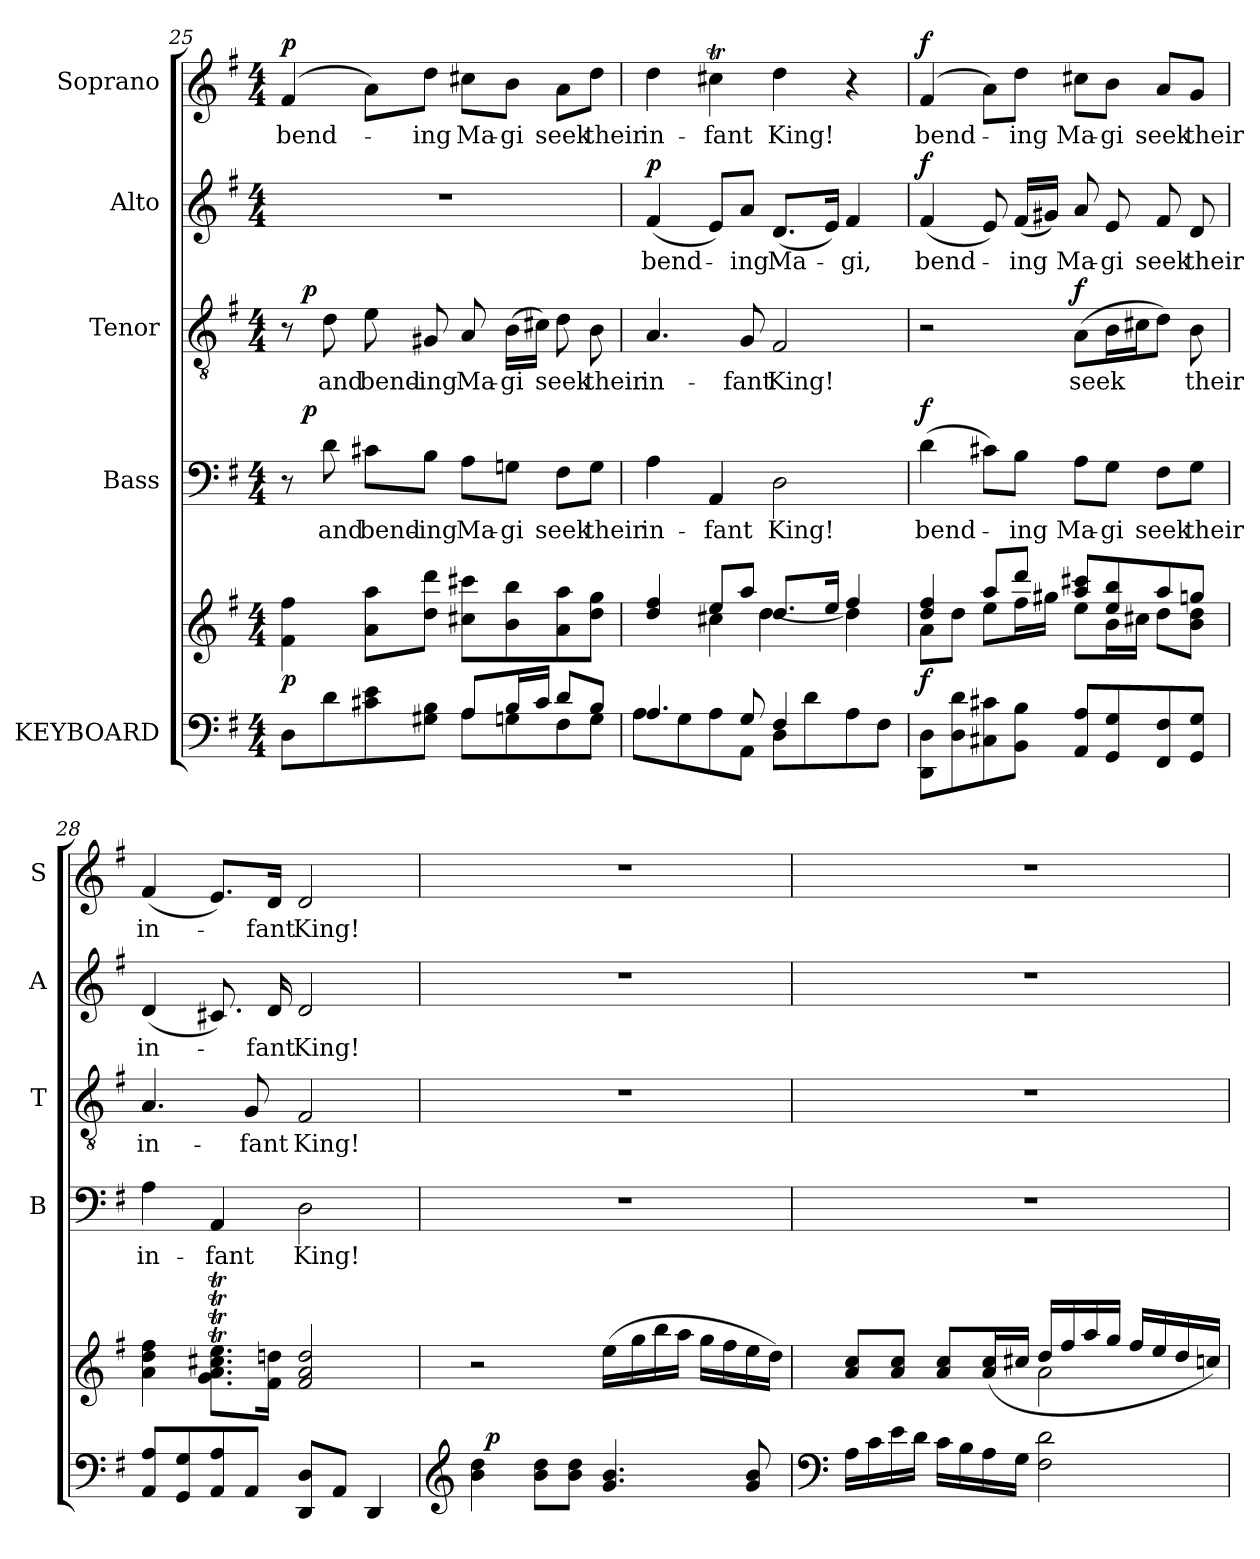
**kern	**kern	**dynam	**kern	**text	**dynam	**kern	**text	**dynam	**kern	**text	**dynam	**kern	**text	**dynam
*part5	*part5	*part5	*part4	*part4	*part4	*part3	*part3	*part3	*part2	*part2	*part2	*part1	*part1	*part1
*staff6	*staff5	*staff5/6	*staff4	*staff4	*staff4	*staff3	*staff3	*staff3	*staff2	*staff2	*staff2	*staff1	*staff1	*staff1
*I"KEYBOARD	*	*	*I"Bass	*	*	*I"Tenor	*	*	*I"Alto	*	*	*I"Soprano	*	*
*	*	*	*I'B	*	*	*I'T	*	*	*I'A	*	*	*I'S	*	*
!!LO:PB:g=z
*clefF4	*clefG2	*	*clefF4	*	*	*clefGv2	*	*	*clefG2	*	*	*clefG2	*	*
*k[f#]	*k[f#]	*	*k[f#]	*	*	*k[f#]	*	*	*k[f#]	*	*	*k[f#]	*	*
*G:	*G:	*	*G:	*	*	*G:	*	*	*G:	*	*	*G:	*	*
*M4/4	*M4/4	*	*M4/4	*	*	*M4/4	*	*	*M4/4	*	*	*M4/4	*	*
=25	=25	=25	=25	=25	=25	=25	=25	=25	=25	=25	=25	=25	=25	=25
*^	*	*	*	*	*	*	*	*	*	*	*	*	*	*
!	!	!	!LO:DY:b	!	!	!	!	!	!	!	!	!	!	!	!LO:DY:a
*	*	*	*	*^	*	*	*^	*	*	*	*	*	*	*	*
8D\L	2ryy	4f#\ 4ff#\	p	8r	16ryy	.	.	8r	16ryy	.	.	1r	.	.	(4f#/	bend-	p
!	!	!	!	!	!	!	!LO:DY:a	!	!	!	!LO:DY:a	!	!	!	!	!	!
.	.	.	.	.	2...ryy	.	p	.	2...ryy	.	p	.	.	.	.	.	.
8d\	.	.	.	8d\	.	and	.	8d\	.	and	.	.	.	.	.	.	.
8c#X\ 8e\	.	8a\ 8aa\L	.	8c#X\L	.	bend-	.	8e\	.	bend-	.	.	.	.	8a\L)	.	.
8G#X\ 8B\J	.	8dd\ 8ddd\J	.	8B\J	.	-ing	.	8G#X/	.	-ing	.	.	.	.	8dd\J	-ing	.
8A/L	8A\L	8cc#X\ 8ccc#X\L	.	8A\L	.	Ma-	.	8A/	.	Ma-	.	.	.	.	8cc#X\L	Ma-	.
16B/L	8Gn\	8b\ 8bb\	.	8Gn\J	.	-gi	.	(16B\LL	.	-gi	.	.	.	.	8b\J	-gi	.
16c#/JJ	.	.	.	.	.	.	.	16c#X\JJ)	.	.	.	.	.	.	.	.	.
8d/L	8F#\	8a\ 8aa\	.	8F#\L	.	seek	.	8d\	.	seek	.	.	.	.	8a\L	seek	.
8B/J	8G\J	8dd\ 8gg\J	.	8G\J	.	their	.	8B\	.	their	.	.	.	.	8dd\J	their	.
=26	=26	=26	=26	=26	=26	=26	=26	=26	=26	=26	=26	=26	=26	=26	=26	=26	=26
*	*	*^	*	*	*	*	*	*	*	*	*	*	*	*	*	*	*
!	!	!	!	!	!	!	!	!	!	!	!	!	!	!	!LO:DY:a	!	!	!
*	*	*	*	*	*v	*v	*	*	*	*	*	*	*	*	*	*	*	*
*	*	*	*	*	*	*	*	*v	*v	*	*	*	*	*	*	*	*
4.A/	8A\L	4dd/ 4ff#/	4ryy	.	4A\	in-	.	4.A/	in-	.	(4f#/	bend-	p	4dd\	in-	.
.	8G\	.	.	.	.	.	.	.	.	.	.	.	.	.	.	.
.	8A\	8ee/L	4cc#X\	.	4AA/	-fant	.	.	.	.	8e/L)	.	.	4cc#Xt\	-fant	.
8G/	8AA\J	8aa/J	.	.	.	.	.	8G/	-fant	.	8a/J	-ing	.	.	.	.
4F#/	8D\L	8.dd/L	[<4dd\	.	2D\	King!	.	2F#/	King!	.	(8.d/L	Ma-	.	4dd\	King!	.
.	8d\	.	.	.	.	.	.	.	.	.	.	.	.	.	.	.
.	.	16ee/Jk	.	.	.	.	.	.	.	.	16e/Jk)	.	.	.	.	.
4ryy	8A\	4ff#/	4dd\]	.	.	.	.	.	.	.	4f#/	-gi,	.	4r	.	.
.	8F#\J	.	.	.	.	.	.	.	.	.	.	.	.	.	.	.
=27	=27	=27	=27	=27	=27	=27	=27	=27	=27	=27	=27	=27	=27	=27	=27	=27
!	!	!	!	!LO:DY:b	!	!	!LO:DY:a	!	!	!	!	!	!LO:DY:a	!	!	!LO:DY:a
*v	*v	*	*	*	*	*	*	*	*	*	*	*	*	*	*	*
8DD\ 8D\L	4dd/ 4ff#/	8a\L	f	(4d\	bend-	f	2r	.	.	(4f#/	bend-	f	(4f#/	bend-	f
8D\ 8d\	.	8dd\J	.	.	.	.	.	.	.	.	.	.	.	.	.
8C#X\ 8c#X\	8aa/L	8ee\L	.	8c#X\L)	.	.	.	.	.	8e/)	.	.	8a\L)	.	.
8BB\ 8B\J	8ddd/J	16ff#\L	.	8B\J	-ing	.	.	.	.	(16f#/LL	-ing	.	8dd\J	-ing	.
.	.	16gg#X\JJ	.	.	.	.	.	.	.	16g#X/JJ)	.	.	.	.	.
!	!	!	!	!	!	!	!	!	!LO:DY:a	!	!	!	!	!	!
8AA/ 8A/L	8aa/ 8ccc#X/L	8ee\L	.	8A\L	Ma-	.	(8A\L	seek	f	8a/	Ma-	.	8cc#X\L	Ma-	.
8GG/ 8G/	8ee/ 8bb/	16b\L	.	8G\J	-gi	.	16B\L	.	.	8e/	-gi	.	8b\J	-gi	.
.	.	16cc#X\JJ	.	.	.	.	16c#X\J	.	.	.	.	.	.	.	.
8FF#/ 8F#/	8aa/	8dd\L	.	8F#\L	seek	.	8d\J)	.	.	8f#/	seek	.	8a/L	seek	.
8GG/ 8G/J	8ggn/J	8b\ 8dd\J	.	8G\J	their	.	8B\	their	.	8d/	their	.	8g/J	their	.
*	*v	*v	*	*	*	*	*	*	*	*	*	*	*	*	*
!!LO:LB:g=z
=28	=28	=28	=28	=28	=28	=28	=28	=28	=28	=28	=28	=28	=28	=28
8AA/ 8A/L	4a\ 4dd\ 4ff#\	.	4A\	in-	.	4.A/	in-	.	(4d/	in-	.	(4f#/	in-	.
8GG/ 8G/	.	.	.	.	.	.	.	.	.	.	.	.	.	.
8AA/ 8A/	8.g\T 8.a\T 8.cc#X\T 8.ee\TL	.	4AA/	-fant	.	.	.	.	8.c#X/)	.	.	8.e/L)	.	.
8AA/J	.	.	.	.	.	8G/	-fant	.	.	.	.	.	.	.
.	16f#\ 16dd\Jk	.	.	.	.	.	.	.	16d/	-fant	.	16d/Jk	-fant	.
8DD/ 8D/L	2f#/ 2a/ 2dd/	.	2D\	King!	.	2F#/	King!	.	2d/	King!	.	2d/	King!	.
8AA/J	.	.	.	.	.	.	.	.	.	.	.	.	.	.
4DD/	.	.	.	.	.	.	.	.	.	.	.	.	.	.
=29	=29	=29	=29	=29	=29	=29	=29	=29	=29	=29	=29	=29	=29	=29
*clefG2	*	*	*	*	*	*	*	*	*	*	*	*	*	*
*^	*	*	*	*	*	*	*	*	*	*	*	*	*	*
4b\ 4dd\	32ryy	2r	.	1r	.	.	1r	.	.	1r	.	.	1r	.	.
!	!	!	!LO:DY:a=2	!	!	!	!	!	!	!	!	!	!	!	!
.	2ryy	.	p	.	.	.	.	.	.	.	.	.	.	.	.
8b\ 8dd\L	.	.	.	.	.	.	.	.	.	.	.	.	.	.	.
8b\ 8dd\J	.	.	.	.	.	.	.	.	.	.	.	.	.	.	.
4.g/ 4.b/	.	(16ee\LL	.	.	.	.	.	.	.	.	.	.	.	.	.
.	4...ryy	.	.	.	.	.	.	.	.	.	.	.	.	.	.
.	.	16gg\	.	.	.	.	.	.	.	.	.	.	.	.	.
.	.	16bb\	.	.	.	.	.	.	.	.	.	.	.	.	.
.	.	16aa\JJ	.	.	.	.	.	.	.	.	.	.	.	.	.
.	.	16gg\LL	.	.	.	.	.	.	.	.	.	.	.	.	.
.	.	16ff#\	.	.	.	.	.	.	.	.	.	.	.	.	.
8g/ 8b/	.	16ee\	.	.	.	.	.	.	.	.	.	.	.	.	.
.	.	16dd\JJ)	.	.	.	.	.	.	.	.	.	.	.	.	.
*v	*v	*	*	*	*	*	*	*	*	*	*	*	*	*	*
=30	=30	=30	=30	=30	=30	=30	=30	=30	=30	=30	=30	=30	=30	=30
*clefF4	*	*	*	*	*	*	*	*	*	*	*	*	*	*
*	*^	*	*	*	*	*	*	*	*	*	*	*	*	*
16A\LL	8a/ 8cc/L	2ryy	.	1r	.	.	1r	.	.	1r	.	.	1r	.	.
16c\	.	.	.	.	.	.	.	.	.	.	.	.	.	.	.
16e\	8a/ 8cc/J	.	.	.	.	.	.	.	.	.	.	.	.	.	.
16d\JJ	.	.	.	.	.	.	.	.	.	.	.	.	.	.	.
16c\LL	8a/ 8cc/L	.	.	.	.	.	.	.	.	.	.	.	.	.	.
16B\	.	.	.	.	.	.	.	.	.	.	.	.	.	.	.
16A\	(16a/ 16cc/L	.	.	.	.	.	.	.	.	.	.	.	.	.	.
16G\JJ	16cc#X/JJ	.	.	.	.	.	.	.	.	.	.	.	.	.	.
2F#\ 2d\	16dd/LL	2a\	.	.	.	.	.	.	.	.	.	.	.	.	.
.	16ff#/	.	.	.	.	.	.	.	.	.	.	.	.	.	.
.	16aa/	.	.	.	.	.	.	.	.	.	.	.	.	.	.
.	16gg/JJ	.	.	.	.	.	.	.	.	.	.	.	.	.	.
.	16ff#/LL	.	.	.	.	.	.	.	.	.	.	.	.	.	.
.	16ee/	.	.	.	.	.	.	.	.	.	.	.	.	.	.
.	16dd/	.	.	.	.	.	.	.	.	.	.	.	.	.	.
.	16ccn/JJ)	.	.	.	.	.	.	.	.	.	.	.	.	.	.
*	*v	*v	*	*	*	*	*	*	*	*	*	*	*	*	*
=	=	=	=	=	=	=	=	=	=	=	=	=	=	=
*-	*-	*-	*-	*-	*-	*-	*-	*-	*-	*-	*-	*-	*-	*-
